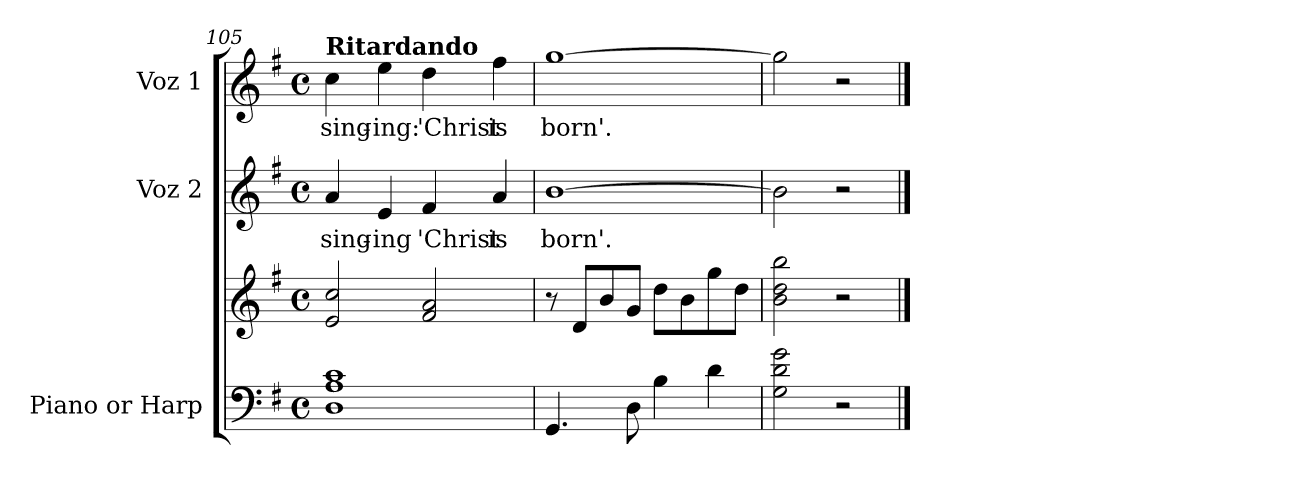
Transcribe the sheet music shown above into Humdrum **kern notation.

**kern	**kern	**kern	**text	**kern	**text
*part3	*part3	*part2	*part2	*part1	*part1
*staff4	*staff3	*staff2	*staff2	*staff1	*staff1
*I"Piano or Harp	*	*I"Voz 2	*	*I"Voz 1	*
*I'Pno	*	*I'Vo. 2	*	*I'Vo. 1	*
*clefF4	*clefG2	*clefG2	*	*clefG2	*
*k[f#]	*k[f#]	*k[f#]	*	*k[f#]	*
*G:	*G:	*G:	*	*G:	*
*M4/4	*M4/4	*M4/4	*	*M4/4	*
*met(c)	*met(c)	*met(c)	*	*met(c)	*
=105	=105	=105	=105	=105	=105
!	!	!	!	!LO:TX:a:B:t=Ritardando	!
1D 1A 1c	2e/ 2cc/	4a/	sing-	4cc\	sing-
*	*	*	*	*MM89	*
.	.	4e/	ing	4ee\	ing:
*	*	*	*	*MM86	*
.	2f#/ 2a/	4f#/	'Christ	4dd\	'Christ
*	*	*	*	*MM83	*
.	.	4a/	is	4ff#\	is
=106	=106	=106	=106	=106	=106
*	*	*	*	*MM80	*
4.GG/	8r	[1b	born'.	[1gg	born'.
.	8d/L	.	.	.	.
.	8b/	.	.	.	.
8D\	8g/J	.	.	.	.
4B\	8dd\L	.	.	.	.
.	8b\	.	.	.	.
4d\	8gg\	.	.	.	.
.	8dd\J	.	.	.	.
=107	=107	=107	=107	=107	=107
*	*	*	*	*MM68	*
2G\ 2d\ 2g\	2b\ 2dd\ 2bb\	2b\]	.	2gg\]	.
2r	2r	2r	.	2r	.
==	==	==	==	==	==
*-	*-	*-	*-	*-	*-
